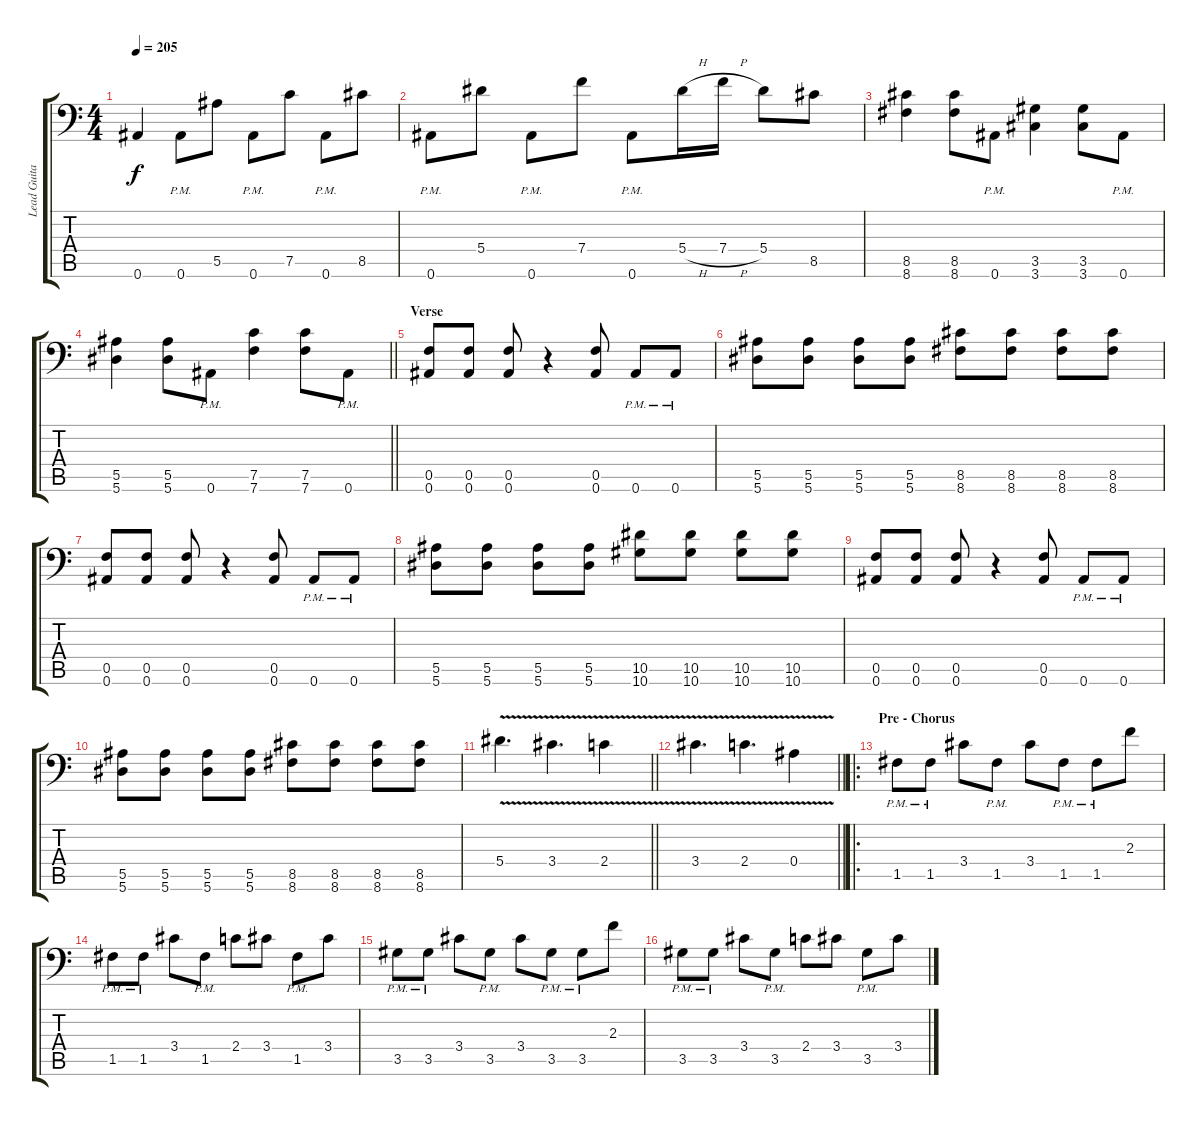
\track ("Lead Guitar" "Lead Guita") {instrument distortionguitar}
\staff {score tabs}
\tuning (C4 G3 Eb3 Bb2 F2 Bb1) {hide}
\ts (4 4)
\tempo 205
\clef f4
\ks c
0.6.4{dy f} 0.6{pm}.8 5.5.8 0.6{pm}.8 7.5.8 0.6{pm}.8 8.5.8 |
0.6{pm}.8 5.4.8 0.6{pm}.8 7.4.8 0.6{pm}.8 5.4{h}.16 7.4{h}.16 5.4.8 8.5.8 |
(8.5 8.6).4 (8.5 8.6).8 0.6{pm}.8 (3.5 3.6).4 (3.5 3.6).8 0.6{pm}.8 |
\barLineRight lightlight
(5.5 5.6).4 (5.5 5.6).8 0.6{pm}.8 (7.5 7.6).4 (7.5 7.6).8 0.6{pm}.8 |
\section ("" "Verse")
(0.5 0.6).8 (0.5 0.6).8 (0.5 0.6).8 r.4 (0.5 0.6).8 0.6{pm}.8 0.6{pm}.8 |
(5.5 5.6).8 (5.5 5.6).8 (5.5 5.6).8 (5.5 5.6).8 (8.5 8.6).8 (8.5 8.6).8 (8.5 8.6).8 (8.5 8.6).8 |
(0.5 0.6).8 (0.5 0.6).8 (0.5 0.6).8 r.4 (0.5 0.6).8 0.6{pm}.8 0.6{pm}.8 |
(5.5 5.6).8 (5.5 5.6).8 (5.5 5.6).8 (5.5 5.6).8 (10.5 10.6).8 (10.5 10.6).8 (10.5 10.6).8 (10.5 10.6).8 |
(0.5 0.6).8 (0.5 0.6).8 (0.5 0.6).8 r.4 (0.5 0.6).8 0.6{pm}.8 0.6{pm}.8 |
(5.5 5.6).8 (5.5 5.6).8 (5.5 5.6).8 (5.5 5.6).8 (8.5 8.6).8 (8.5 8.6).8 (8.5 8.6).8 (8.5 8.6).8 |
\barLineRight lightlight
5.4{v}.4{d} 3.4{v}.4{d} 2.4{v}.4 |
\barLineRight lightlight
3.4{v}.4{d} 2.4{v}.4{d} 0.4{v}.4 |
\ro
\section ("" "Pre - Chorus")
1.5{pm}.8 1.5{pm}.8 3.4.8 1.5{pm}.8 3.4.8 1.5{pm}.8 1.5{pm}.8 2.3.8 |
1.5{pm}.8 1.5{pm}.8 3.4.8 1.5{pm}.8 2.4.8 3.4.8 1.5{pm}.8 3.4.8 |
3.5{pm}.8 3.5{pm}.8 3.4.8 3.5{pm}.8 3.4.8 3.5{pm}.8 3.5{pm}.8 2.3.8 |
3.5{pm}.8 3.5{pm}.8 3.4.8 3.5{pm}.8 2.4.8 3.4.8 3.5{pm}.8 3.4.8
